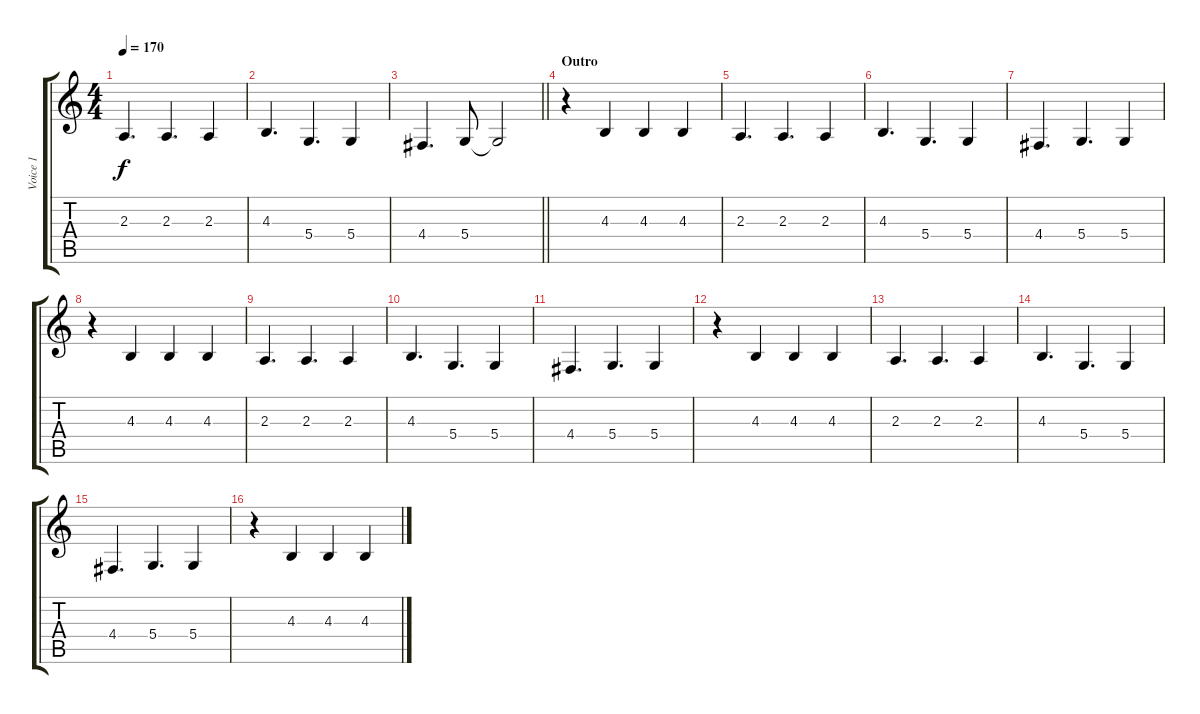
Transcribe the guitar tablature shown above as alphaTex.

\track ("Voice 1" "Voice 1") {instrument tenorsax}
\staff {score tabs}
\tuning (E4 B3 G3 D3 A2 E2) {hide}
\ts (4 4)
\tempo 170
\clef g2
\ks c
2.3.4{d dy f} 2.3.4{d} 2.3.4 |
4.3.4{d} 5.4.4{d} 5.4.4 |
\barLineRight lightlight
4.4.4{d} 5.4.8 5.4{t}.2 |
\section ("" "Outro")
r.4 4.3.4 4.3.4 4.3.4 |
2.3.4{d} 2.3.4{d} 2.3.4 |
4.3.4{d} 5.4.4{d} 5.4.4 |
4.4.4{d} 5.4.4{d} 5.4.4 |
r.4 4.3.4 4.3.4 4.3.4 |
2.3.4{d} 2.3.4{d} 2.3.4 |
4.3.4{d} 5.4.4{d} 5.4.4 |
4.4.4{d} 5.4.4{d} 5.4.4 |
r.4 4.3.4 4.3.4 4.3.4 |
2.3.4{d} 2.3.4{d} 2.3.4 |
4.3.4{d} 5.4.4{d} 5.4.4 |
4.4.4{d} 5.4.4{d} 5.4.4 |
r.4 4.3.4 4.3.4 4.3.4
